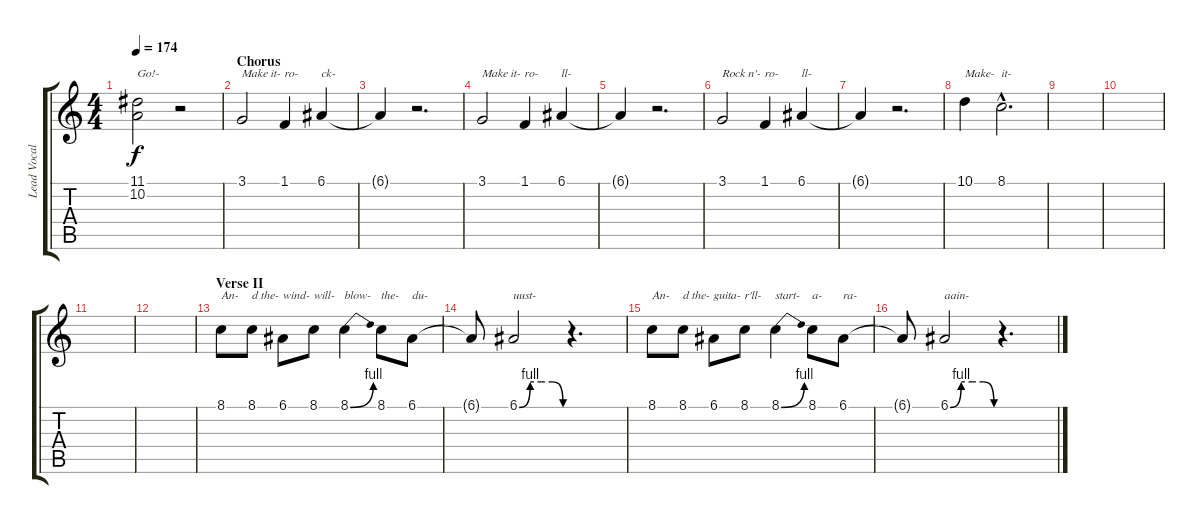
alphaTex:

\track ("Lead Vocals" "Lead Vocal") {instrument lead5charang}
\staff {score tabs}
\tuning (E4 B3 G3 D3 A2 E2) {hide}
\ts (4 4)
\tempo 174
\clef g2
\ks c
(11.1 10.2).2{txt "Go!-" dy f} r.2 |
\section ("" "Chorus")
3.1.2{txt "Make it-"} 1.1.4{txt "ro-"} 6.1.4{txt "ck-"} |
6.1{t}.4 r.2{d} |
3.1.2{txt "Make it-"} 1.1.4{txt "ro-"} 6.1.4{txt "ll-"} |
6.1{t}.4 r.2{d} |
3.1.2{txt "Rock n'-"} 1.1.4{txt "ro-"} 6.1.4{txt "ll-"} |
6.1{t}.4 r.2{d} |
10.1.4{txt "Make-"} 8.1{hac}.2{d txt "it-"} |
|
|
|
|
\section ("" "Verse II")
8.1.8{txt "An-"} 8.1.8{txt "d the-"} 6.1.8{txt "wind-"} 8.1.8{txt "will-"} 8.1{be (bend 0 0 60 4)}.4{txt "blow-"} 8.1.8{txt "the-"} 6.1.8{txt "du-"} |
6.1{t}.8 6.1{be (custom 0 0 15 4 30 4 45 4 60 0)}.2{txt "uust-"} r.4{d} |
8.1.8{txt "An-"} 8.1.8{txt "d the-"} 6.1.8{txt "guita-"} 8.1.8{txt "r'll-"} 8.1{be (bend 0 0 60 4)}.4{txt "start-"} 8.1.8{txt "a-"} 6.1.8{txt "ra-"} |
6.1{t}.8 6.1{be (custom 0 0 15 4 30 4 45 4 60 0)}.2{txt "aain-"} r.4{d}
